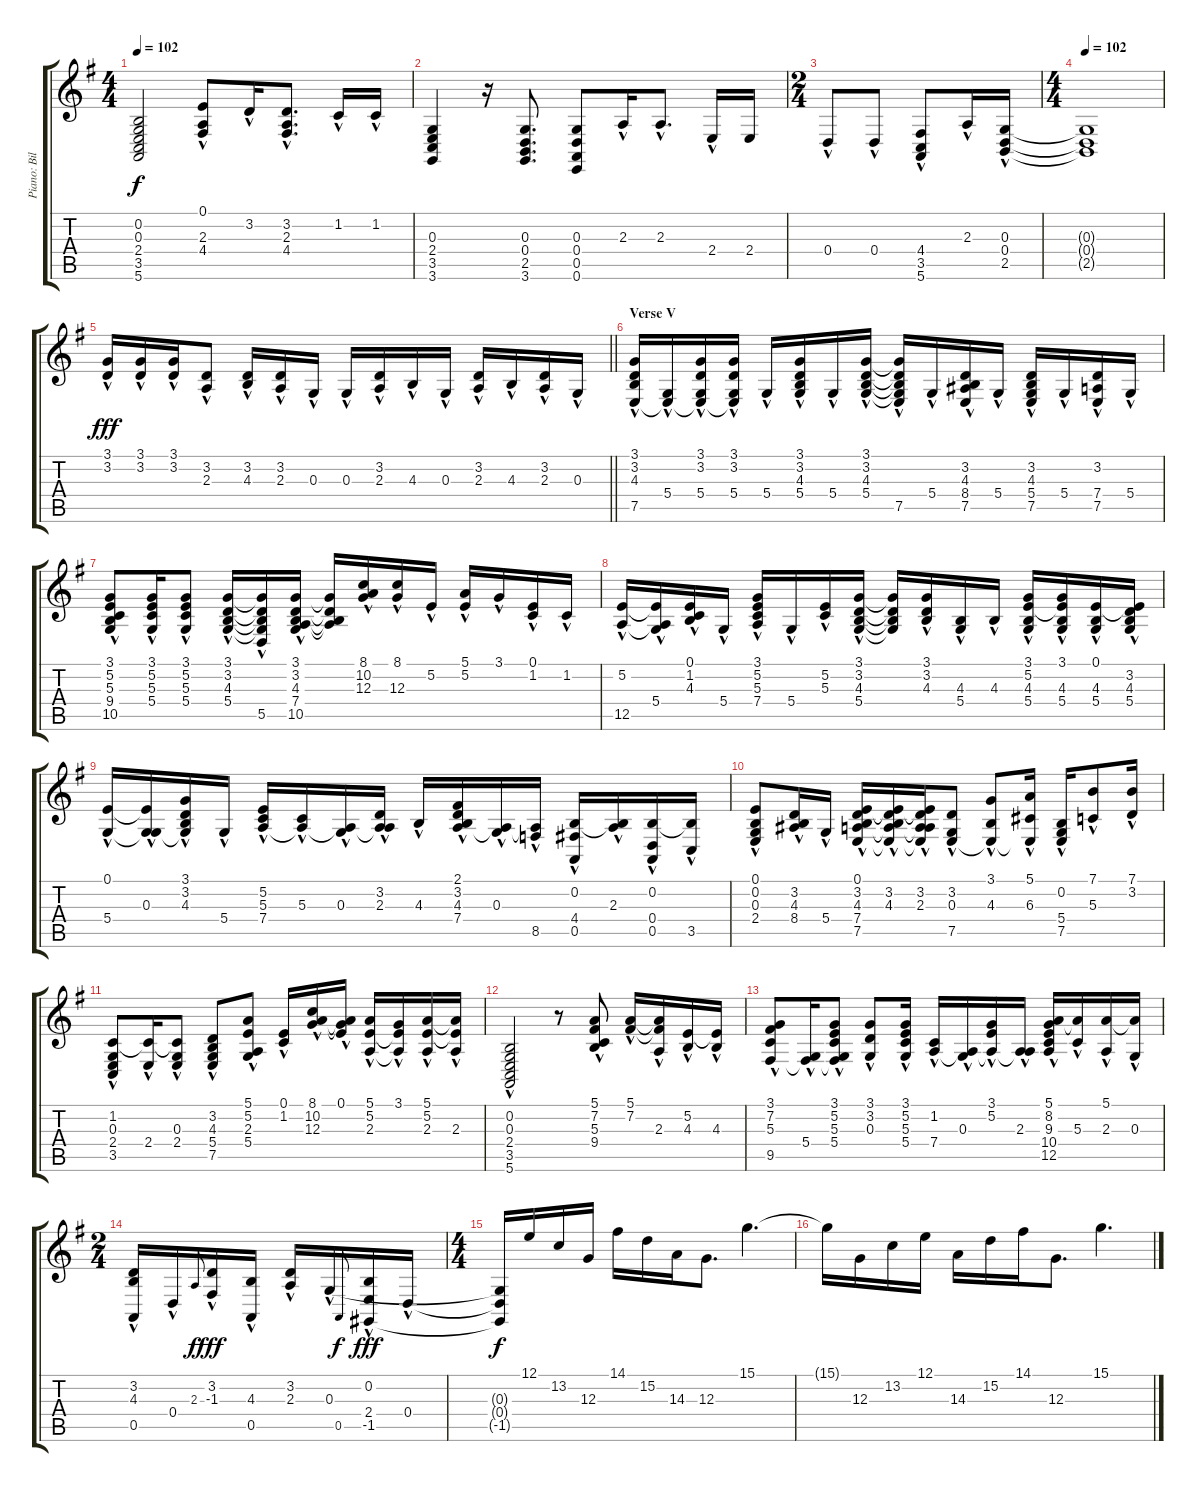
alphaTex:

\track ("Piano: Billy" "Piano: Bil") {instrument electricgrandpiano}
\staff {score tabs}
\tuning (E4 B3 G3 D3 A2 E2) {hide}
\ts (4 4)
\tempo 102
\clef g2
\ks g
(0.2 0.3 2.4 3.5 5.6).2{dy f} (0.1{hac} 2.3 4.4).8 3.2{hac}.16 (3.2{hac} 2.3 4.4).8{d} 1.2{hac}.16 1.2{hac}.16 |
(0.3 2.4 3.5 3.6).4 r.16 (0.3 0.4 2.5 3.6).8{d} (0.3 0.4 0.5 0.6).8 2.3{hac}.16 2.3{hac}.8{d} 2.4{hac}.16 2.4.16 |
\ts (2 4)
0.4{hac}.8 0.4{hac}.8 (4.4{hac} 3.5 5.6).8 2.3{hac}.16 (0.3{hac} 0.4 2.5).16 |
\ts (4 4)
\tempo 102
(0.3{t} 0.4{t} 2.5{t}).1 |
\barLineRight lightlight
(3.1{hac} 3.2{hac}).16{dy fff} (3.1{hac} 3.2{hac}).16 (3.1{hac} 3.2{hac}).16 (3.2{hac} 2.3{hac}).8 (3.2{hac} 4.3{hac}).16 (3.2{hac} 2.3{hac}).16 0.3{hac}.16 0.3{hac}.16 (3.2{hac} 2.3{hac}).16 4.3{hac}.16 0.3{hac}.16 (3.2{hac} 2.3{hac}).16 4.3{hac}.16 (3.2{hac} 2.3{hac}).16 0.3{hac}.16 |
\section ("" "Verse V")
(3.1{hac} 3.2{hac} 4.3{hac} 7.5{hac}).16 (5.4{hac} 7.5{t}).16 (3.1{hac} 3.2{hac} 5.4{hac} 7.5{t}).16 (3.1{hac} 3.2{hac} 5.4{hac} 7.5{t}).16 5.4{hac}.16 (3.1{hac} 3.2{hac} 4.3{hac} 5.4{hac}).16 5.4{hac}.16 (3.1{hac} 3.2{hac} 4.3{hac} 5.4{hac}).16 (3.1{t} 3.2{t} 4.3{t} 5.4{t} 7.5{hac}).16 5.4{hac}.16 (3.2{hac} 4.3{hac} 8.4{hac} 7.5{hac}).16 5.4{hac}.16 (3.2{hac} 4.3{hac} 5.4{hac} 7.5{hac}).16 5.4{hac}.16 (3.2{hac} 7.4{hac} 7.5{hac}).16 5.4{hac}.16 |
(3.1{hac} 5.2{hac} 5.3{hac} 9.4{hac} 10.5{hac}).8 (3.1{hac} 5.2{hac} 5.3{hac} 5.4{hac}).16 (3.1{hac} 5.2{hac} 5.3{hac} 5.4{hac}).8 (3.1{hac} 3.2{hac} 4.3{hac} 5.4{hac}).16 (3.1{t} 3.2{t} 4.3{t} 5.4{t} 5.5{hac}).16 (3.1{hac} 3.2{hac} 4.3{hac} 7.4{hac} 10.5{hac}).16 (3.1{t} 3.2{t} 4.3{t} 7.4{t}).16 (8.1{hac} 10.2{hac} 12.3{hac}).16 (8.1{hac} 12.3{hac}).16 5.2{hac}.16 (5.1{hac} 5.2{hac}).16 3.1{hac}.16 (0.1{hac} 1.2{hac}).16 1.2{hac}.16 |
(5.2{hac} 12.5{hac}).16 (5.2{t} 5.4{hac} 12.5{t}).16 (0.1{hac} 1.2{hac} 4.3{hac}).16 5.4{hac}.16 (3.1{hac} 5.2{hac} 5.3{hac} 7.4{hac}).16 5.4{hac}.16 (5.2{hac} 5.3{hac}).16 (3.1{hac} 3.2{hac} 4.3{hac} 5.4{hac}).16 (3.1{t} 3.2{t} 4.3{t} 5.4{t}).16 (3.1{hac} 3.2{hac} 4.3{hac}).16 (4.3{hac} 5.4{hac}).16 4.3{hac}.16 (3.1{hac} 5.2{hac} 4.3{hac} 5.4{hac}).16 (3.1{hac} 5.2{t} 4.3{hac} 5.4{hac}).16 (0.1{hac} 4.3{hac} 5.4{hac}).16 (0.1{t} 3.2{hac} 4.3{hac} 5.4{hac}).16 |
(0.1{hac} 5.4{hac}).16 (0.1{t} 0.3{hac} 5.4{t}).16 (3.1{hac} 3.2{hac} 4.3{hac} 5.4{t}).16 5.4{hac}.16 (5.2{hac} 5.3{hac} 7.4{hac}).16 (5.3{hac} 7.4{t}).16 (0.3{hac} 7.4{t}).16 (3.2{hac} 2.3{hac} 7.4{t}).16 4.3{hac}.16 (2.1{hac} 3.2{hac} 4.3{hac} 7.4{hac}).16 (0.3{hac} 7.4{t}).16 (7.4{t} 8.5{hac}).16 (0.2{hac} 4.4{hac} 0.5{hac}).16 (0.2{t} 2.3{hac}).16 (0.2{hac} 0.4{hac} 0.5{hac}).16 (0.2{t} 3.5{hac}).16 |
(0.1{hac} 0.2{hac} 0.3{hac} 2.4{hac}).8 (3.2{hac} 4.3{hac} 8.4{hac}).16 5.4{hac}.16 (0.1{hac} 3.2{hac} 4.3{hac} 7.4{hac} 7.5{hac}).16 (0.1{t} 3.2{hac} 4.3{hac} 7.4{t} 7.5{t}).16 (0.1{t} 3.2{hac} 2.3{hac} 7.4{t} 7.5{t}).16 (3.2{hac} 0.3{hac} 7.5{hac}).8 (3.1{hac} 4.3{hac} 7.5{t}).8 (5.1{hac} 6.3{hac} 7.5{t}).16 (0.2{hac} 5.4{hac} 7.5{hac}).16 (7.1{hac} 5.3{hac}).8 (7.1{hac} 3.2{hac}).16 |
(1.2{hac} 0.3{hac} 2.4{hac} 3.5{hac}).8 (1.2{t} 2.4{hac}).16 (1.2{t} 0.3{hac} 2.4{hac}).8 (3.2{hac} 4.3{hac} 5.4{hac} 7.5{hac}).8 (5.1{hac} 5.2{hac} 2.3{hac} 5.4{hac}).8 (0.1{hac} 1.2{hac}).16 (8.1{hac} 10.2{hac} 12.3{hac}).16 (0.1{hac} 10.2{t} 12.3{t}).16 (5.1{hac} 5.2{hac} 2.3{hac}).16 (3.1{hac} 5.2{t} 2.3{t}).16 (5.1{hac} 5.2{hac} 2.3{hac}).16 (5.1{t} 5.2{t} 2.3{hac}).16 |
(0.2{hac} 0.3{hac} 2.4{hac} 3.5{hac} 5.6{hac}).2 r.8 (5.1{hac} 7.2{hac} 5.3{hac} 9.4{hac}).8 (5.1{hac} 7.2{hac}).16 (5.1{t} 7.2{t} 2.3{hac}).16 (5.2{hac} 4.3{hac}).16 (5.2{t} 4.3{hac}).16 |
(3.1{hac} 7.2{hac} 5.3{hac} 9.5{hac}).8 (5.4{hac} 9.5{t}).16 (3.1{hac} 5.2{hac} 5.3{hac} 5.4{hac} 9.5{t}).8 (3.1{hac} 3.2{hac} 0.3{hac}).8 (3.1{hac} 5.2{hac} 5.3{hac} 5.4{hac}).16 (1.2{hac} 7.4{hac}).16 (0.3{hac} 7.4{t}).16 (3.1{hac} 5.2{hac} 7.4{t}).16 (2.3{hac} 7.4{t}).16 (5.1{hac} 8.2{hac} 9.3{hac} 10.4{hac} 12.5{hac}).16 (5.1{t} 5.3{hac}).16 (5.1{hac} 2.3{hac}).16 (5.1{t} 0.3{hac}).16 |
\ts (2 4)
(3.2{hac} 4.3{hac} 0.5{hac}).16 0.4{hac}.16 2.3.8{gr onbeat dy f} (3.2{hac} -1.3).16{dy fff} (4.3{hac} 0.5{hac}).16 (3.2{hac} 2.3{hac}).16 0.3{hac}.16 0.5.8{gr onbeat dy f} (0.2{hac} 2.4{hac} -1.5).16{dy fff} 0.4{hac}.16 |
\ts (4 4)
(0.3{t} 0.4{t} -1.5{t}).16{dy f} 12.1.16 13.2.16 12.3.16 14.1.16 15.2.16 14.3.16 12.3.8{d} 15.1.4{d} |
15.1{t}.16 12.3.16 13.2.16 12.1.16 14.3.16 15.2.16 14.1.16 12.3.8{d} 15.1.4{d}
